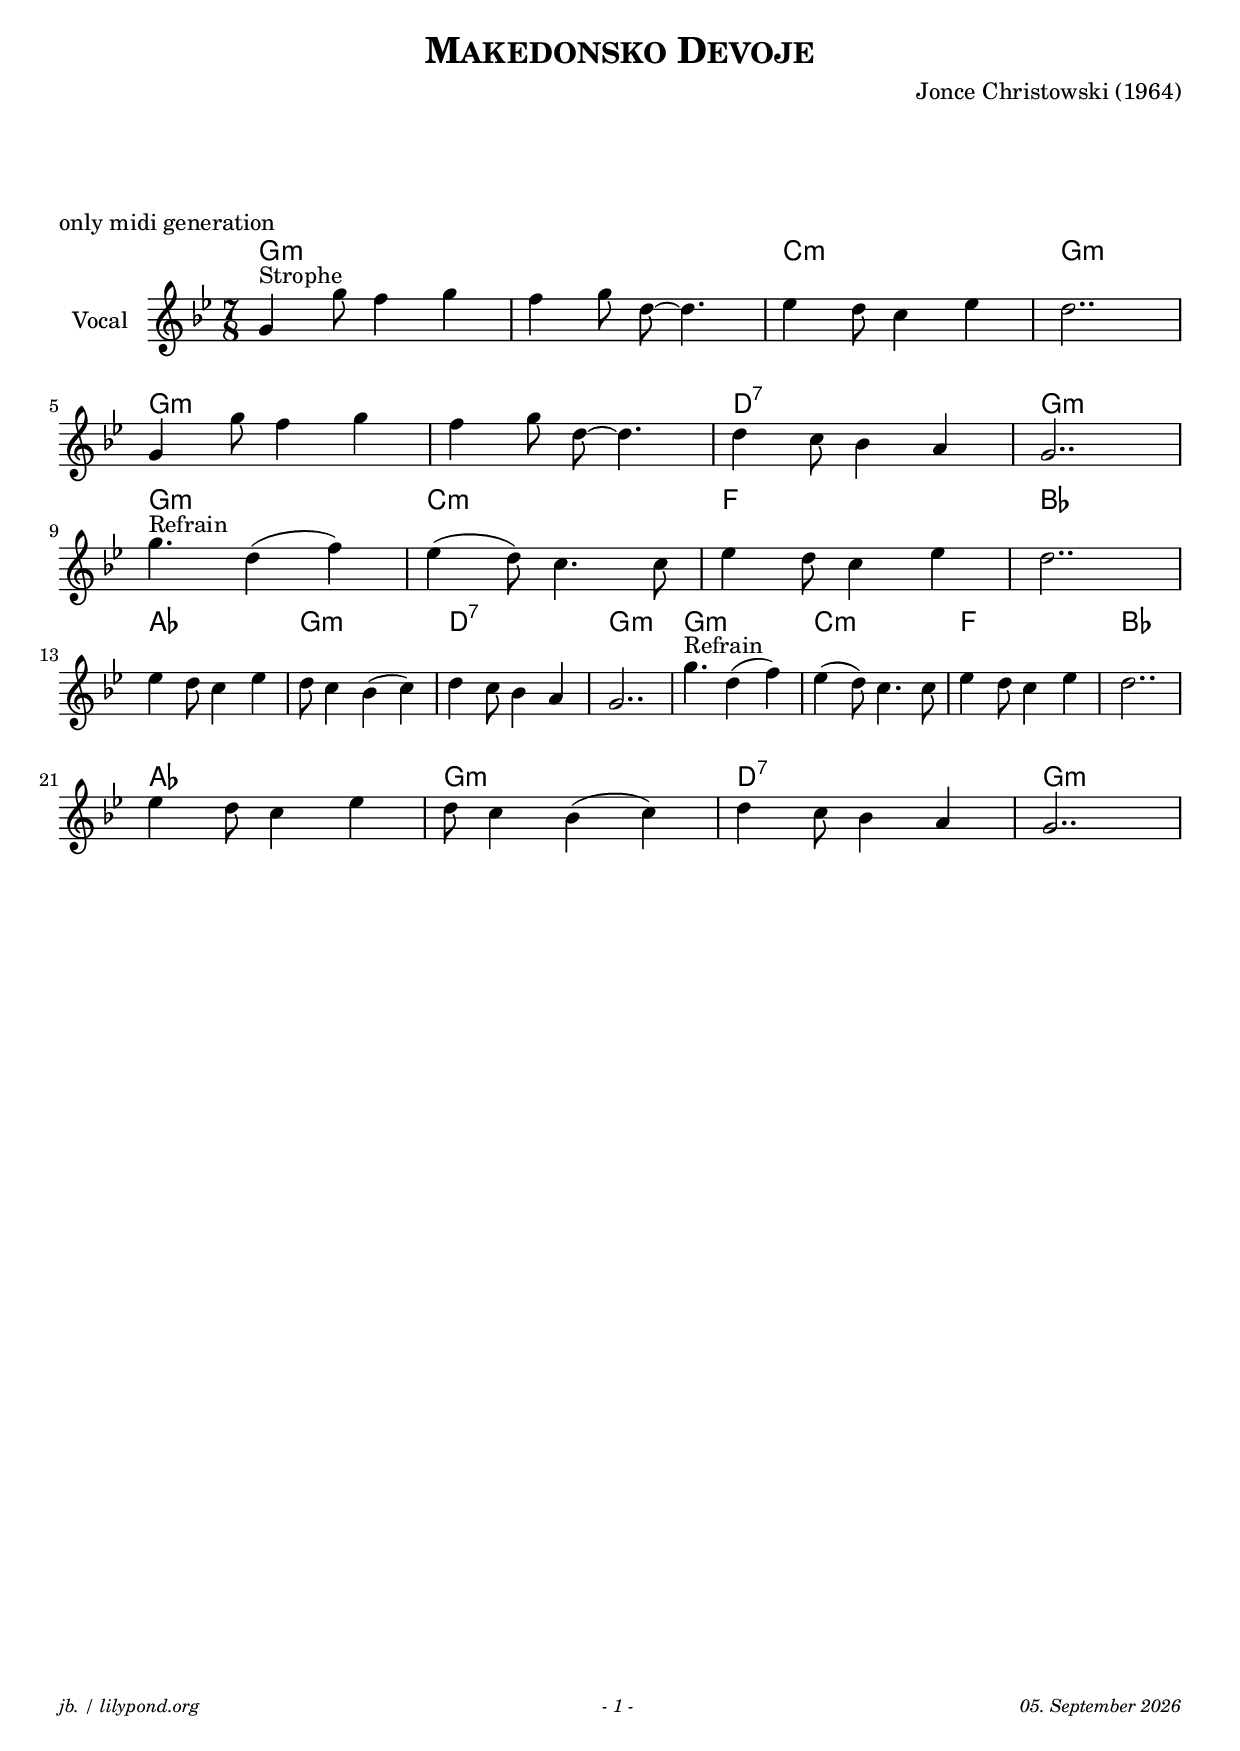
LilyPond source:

% tepmlate for a three parts Staff with lyrices and a repeat in it
\version "2.20.0"

piecename_footerline = "Makedonsko"

\include "../_common/footers.ily"
\footer_common_with_pagenum 

\version "2.20.0"

\header {
  title = \markup \caps  {"Makedonsko Devoje"}
  composer = "Jonce Christowski (1964)"
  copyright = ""
  arranger = " "
  }


\markup \vspace #2 % space between header and score

% -- music and text ------------------------------------------------
\version "2.20.0"

global = {
  \key g \minor
  \time 7/8
}

voice_chords = \chordmode {
  g2..:m s2.. c2..:m  g2..:m
  g2..:m s2.. d2..:7  g2..:m
  \repeat volta 2 {g2..:m c2..:m f2..  bes2..
  as2.. g2..:m d2..:7  g2..:m}
  
}
voice_vocal = \fixed c' { 
  g4^"Strophe" g'8 f'4 g' f' g'8 d'8~4. es'4 d'8 c'4 es'4 d'2.. \break
  g4 g'8 f'4 g' f' g'8 d'8~4. d'4 c'8 bes4 a4 g2.. \break
}

voice_ref_a_one = \fixed c' { 
  \repeat volta 2 { g'4.^"Refrain" d'4 (f'4) es'4 (d'8) c'4. 8 
  es'4 d'8 c'4 es'4 d'2.. \break
  es'4 d'8 c'4 es'4 d'8 c'4 bes4 (c'4) 
  d'4 c'8 bes4 a g2..}
}

voice_ref_a_two = {
}



% -- container ---------------------------------------------
\score {
    \header { piece = "only midi generation " }

  \unfoldRepeats { 
   <<
 \new ChordNames {
    \voice_chords
  }
  \new Staff \with {
      midiInstrument = "acoustic guitar (nylon)"
      instrumentName = "Vocal" }
    {
     \global
     \voice_vocal
     \voice_ref_a_one
    }
   
 
  >>
  }
  \layout { }
  \midi { \tempo 4=140 }
}

